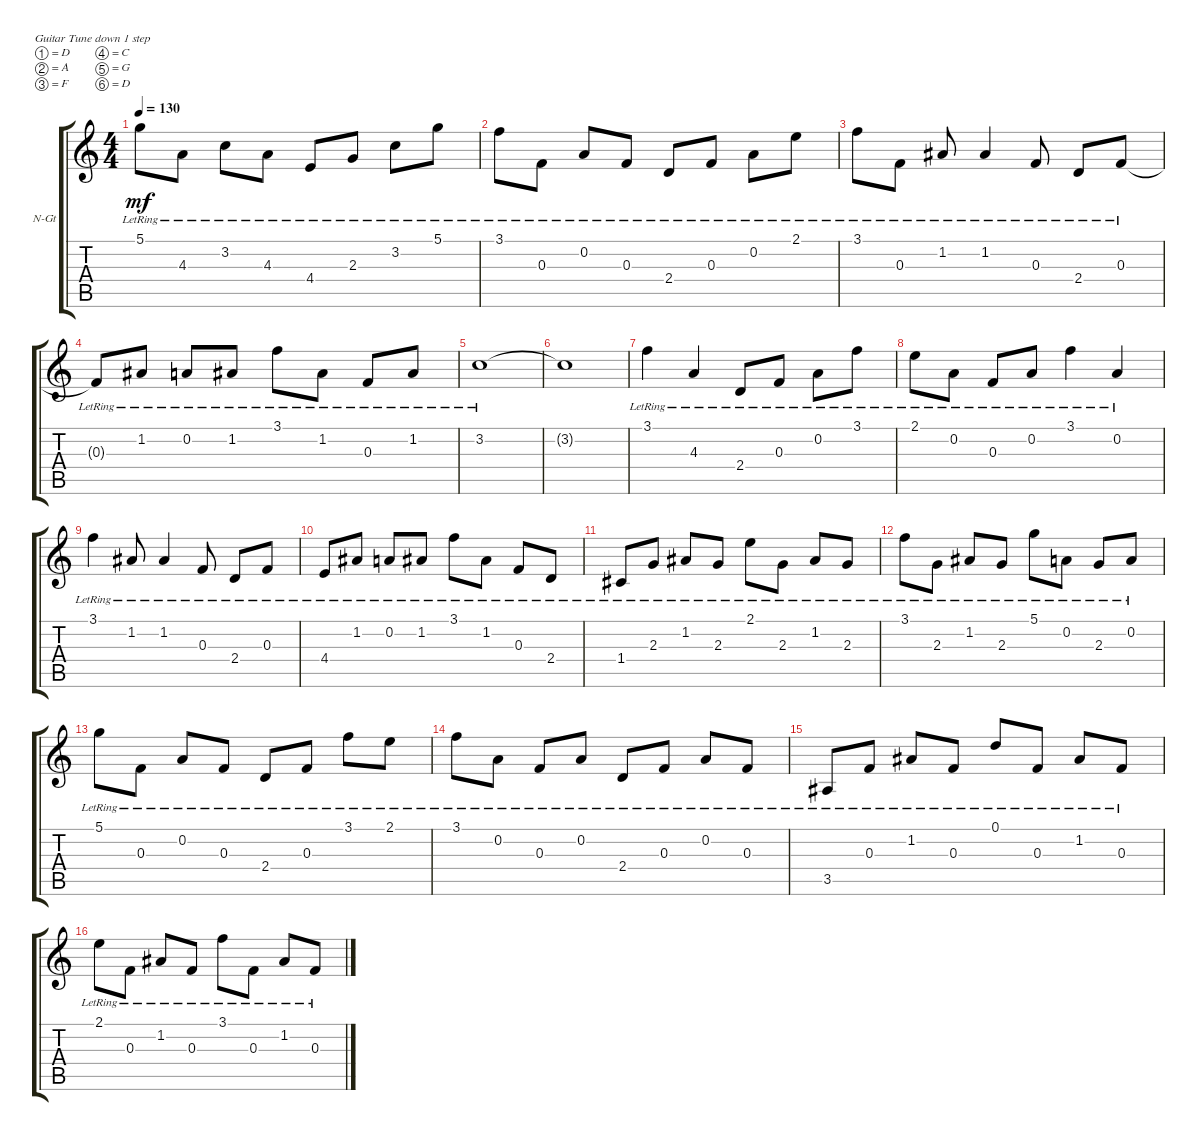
\defaultSystemsLayout 4
\bracketExtendMode groupsimilarinstruments
\firstSystemTrackNameOrientation horizontal
\otherSystemsTrackNameOrientation horizontal
\track ("Nylon Guitar" "N-Gt") {instrument acousticguitarnylon}
\staff {score tabs}
\tuning (D4 A3 F3 C3 G2 D2)
\ts (4 4)
\tempo 130
\clef g2
\scale
0.333333
\ks c
5.1{lr}.8{dy mf} 4.3{lr}.8 3.2{lr}.8 4.3{lr}.8 4.4{lr}.8 2.3{lr}.8 3.2{lr}.8 5.1{lr}.8 |
\scale
0.333333 3.1{lr}.8 0.3{lr}.8 0.2{lr}.8 0.3{lr}.8 2.4{lr}.8 0.3{lr}.8 0.2{lr}.8 2.1{lr}.8 |
\scale
0.333333 3.1{lr}.8 0.3{lr}.8 1.2{lr}.8 1.2{lr}.4 0.3{lr}.8 2.4{lr}.8 0.3{lr}.8 |
\scale
0.333333 0.3{lr t}.8 1.2{lr}.8 0.2{lr}.8 1.2{lr}.8 3.1{lr}.8 1.2{lr}.8 0.3{lr}.8 1.2{lr}.8 |
\scale
0.333333 3.2{lr}.1 |
\scale
0.333333 3.2{t}.1 |
\scale
0.333333 3.1{lr}.4 4.3{lr}.4 2.4{lr}.8 0.3{lr}.8 0.2{lr}.8 3.1{lr}.8 |
\scale
0.333333 2.1{lr}.8 0.2{lr}.8 0.3{lr}.8 0.2{lr}.8 3.1{lr}.4 0.2{lr}.4 |
\scale
0.333333 3.1{lr}.4 1.2{lr}.8 1.2{lr}.4 0.3{lr}.8 2.4{lr}.8 0.3{lr}.8 |
\scale
0.333333 4.4{lr}.8 1.2{lr}.8 0.2{lr}.8 1.2{lr}.8 3.1{lr}.8 1.2{lr}.8 0.3{lr}.8 2.4{lr}.8 |
\scale
0.333333 1.4{lr}.8 2.3{lr}.8 1.2{lr}.8 2.3{lr}.8 2.1{lr}.8 2.3{lr}.8 1.2{lr}.8 2.3{lr}.8 |
\scale
0.333333 3.1{lr}.8 2.3{lr}.8 1.2{lr}.8 2.3{lr}.8 5.1{lr}.8 0.2{lr}.8 2.3{lr}.8 0.2{lr}.8 |
\scale
0.333333 5.1{lr}.8 0.3{lr}.8 0.2{lr}.8 0.3{lr}.8 2.4{lr}.8 0.3{lr}.8 3.1{lr}.8 2.1{lr}.8 |
\scale
0.333333 3.1{lr}.8 0.2{lr}.8 0.3{lr}.8 0.2{lr}.8 2.4{lr}.8 0.3{lr}.8 0.2{lr}.8 0.3{lr}.8 |
\scale
0.333333 3.5{lr}.8 0.3{lr}.8 1.2{lr}.8 0.3{lr}.8 0.1{lr}.8 0.3{lr}.8 1.2{lr}.8 0.3{lr}.8 |
\scale
0.333333 2.1{lr}.8 0.3{lr}.8 1.2{lr}.8 0.3{lr}.8 3.1{lr}.8 0.3{lr}.8 1.2{lr}.8 0.3{lr}.8
